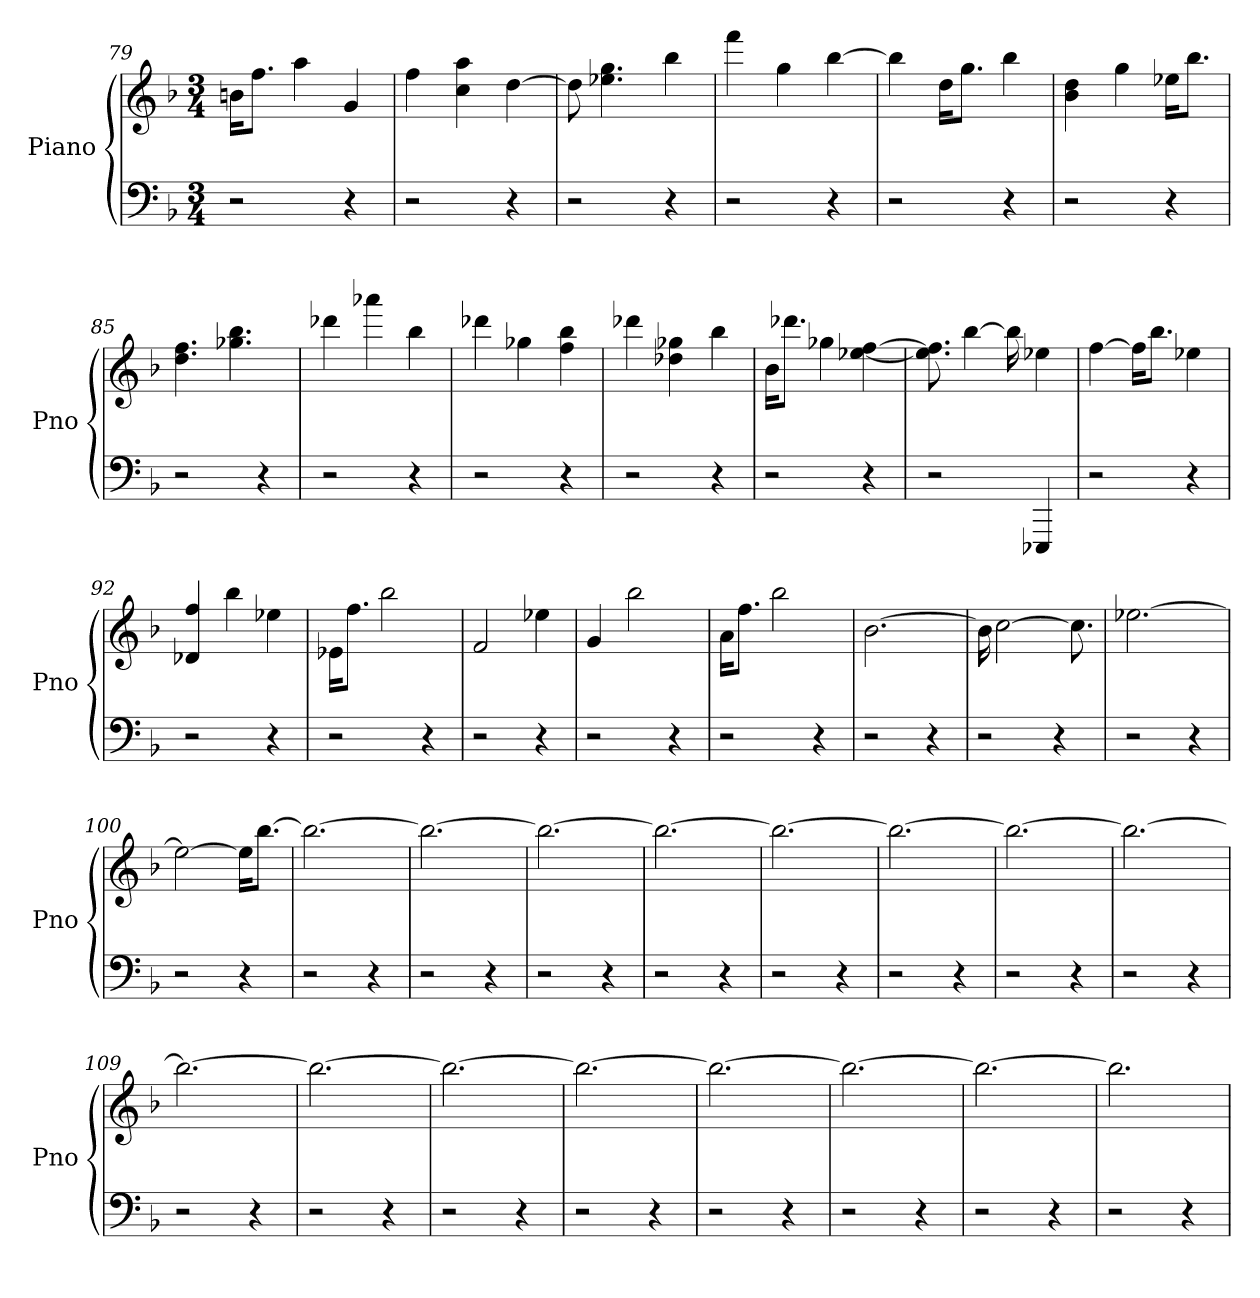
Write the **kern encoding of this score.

**kern	**kern
*part1	*part1
*staff2	*staff1
*I"Piano	*
*I'Pno	*
*clefF4	*clefG2
*k[b-]	*k[b-]
*F:	*F:
*M3/4	*M3/4
=79	=79
2r	16b\KL
.	8.ff\J
.	4aa
4r	4g
=80	=80
2r	4ff
.	4cc 4aa
4r	[4dd
=81	=81
2r	8dd]
.	4.ee- 4.gg
4r	4bb-
=82	=82
2r	4fff
.	4gg
4r	[4bb-
=83	=83
2r	4bb-]
.	16dd\KL
.	8.gg\J
4r	4bb-
=84	=84
2r	4dd 4b-
.	4gg
4r	16ee-\KL
.	8.bb-\J
=85	=85
2r	4.ff 4.dd
.	4.gg- 4.bb-
4r	.
=86	=86
2r	4ddd-
.	4aaa-
4r	4bb-
=87	=87
2r	4ddd-
.	4gg-
4r	4ff 4bb-
=88	=88
2r	4ddd-
.	4gg- 4dd-
4r	4bb-
=89	=89
2r	16b-\KL
.	8.ddd-\J
.	4gg-
4r	[4ee- [4ff
=90	=90
2r	8.ee-] 8.ff]
.	[4bb-
.	16bb-]
4EEE-	4ee-
=91	=91
2r	[4ff
.	16ff\KL]
.	8.bb-\J
4r	4ee-
=92	=92
2r	4ff 4d-
.	4bb-
4r	4ee-
=93	=93
2r	16e-\KL
.	8.ff\J
.	2bb-
4r	.
=94	=94
2r	2f
4r	4ee-
=95	=95
2r	4g
.	2bb-
4r	.
=96	=96
2r	16a\KL
.	8.ff\J
.	2bb-
4r	.
=97	=97
2r	[2.b-
4r	.
=98	=98
2r	16b-]
.	[2cc
4r	.
.	8.cc]
=99	=99
2r	[2.ee-
4r	.
=100	=100
2r	2ee-_
4r	16ee-\KL]
.	[8.bb-\J
=101	=101
2r	2.bb-_
4r	.
=102	=102
2r	2.bb-_
4r	.
=103	=103
2r	2.bb-_
4r	.
=104	=104
2r	2.bb-_
4r	.
=105	=105
2r	2.bb-_
4r	.
=106	=106
2r	2.bb-_
4r	.
=107	=107
2r	2.bb-_
4r	.
=108	=108
2r	2.bb-_
4r	.
=109	=109
2r	2.bb-_
4r	.
=110	=110
2r	2.bb-_
4r	.
=111	=111
2r	2.bb-_
4r	.
=112	=112
2r	2.bb-_
4r	.
=113	=113
2r	2.bb-_
4r	.
=114	=114
2r	2.bb-_
4r	.
=115	=115
2r	2.bb-_
4r	.
=116	=116
2r	2.bb-]
4r	.
=	=
*-	*-
